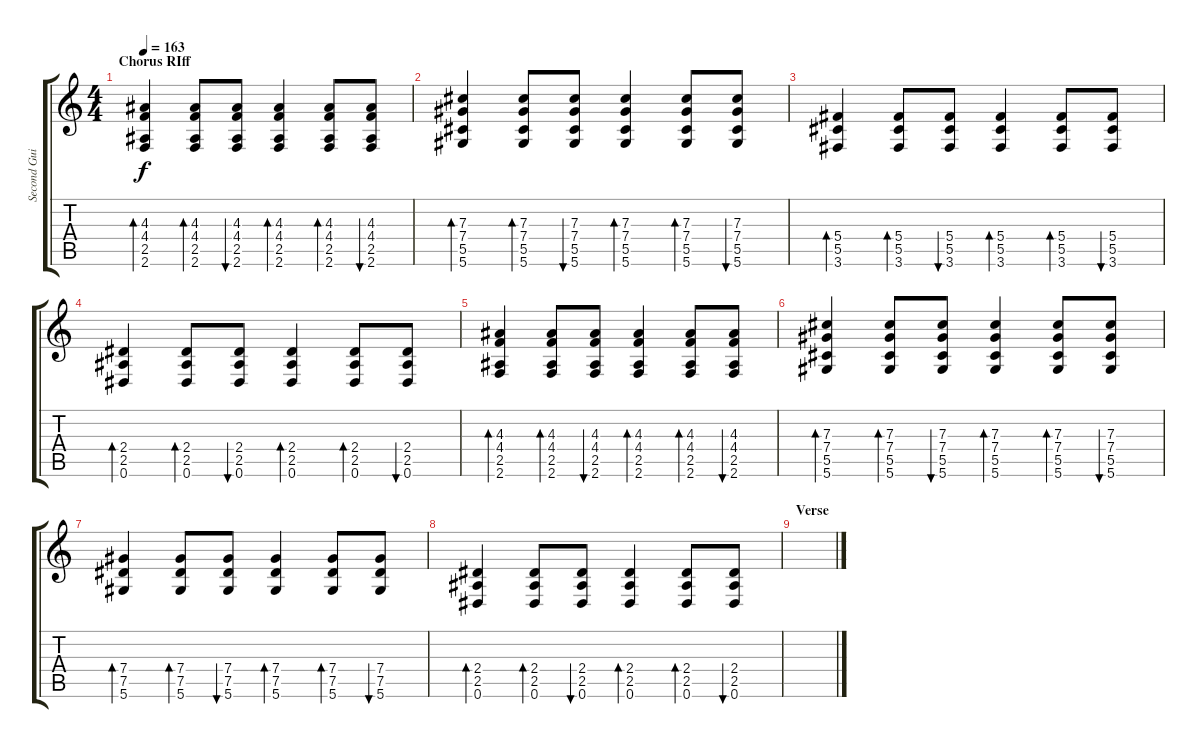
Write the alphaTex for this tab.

\track ("Second Guitar" "Second Gui") {instrument distortionguitar}
\staff {score tabs}
\tuning (Eb4 Bb3 Gb3 Db3 Ab2 Eb2) {hide}
\ts (4 4)
\section ("" "Chorus RIff")
\tempo 163
\clef g2
\ks c
(4.3 4.4 2.5 2.6).4{bd 60 dy f instrument overdrivenguitar} (4.3 4.4 2.5 2.6).8{bd 60} (4.3 4.4 2.5 2.6).8{bu 60} (4.3 4.4 2.5 2.6).4{bd 60} (4.3 4.4 2.5 2.6).8{bd 60} (4.3 4.4 2.5 2.6).8{bu 60} |
(7.3 7.4 5.5 5.6).4{bd 60} (7.3 7.4 5.5 5.6).8{bd 60} (7.3 7.4 5.5 5.6).8{bu 60} (7.3 7.4 5.5 5.6).4{bd 60} (7.3 7.4 5.5 5.6).8{bd 60} (7.3 7.4 5.5 5.6).8{bu 60} |
(5.4 5.5 3.6).4{bd 60} (5.4 5.5 3.6).8{bd 60} (5.4 5.5 3.6).8{bu 60} (5.4 5.5 3.6).4{bd 60} (5.4 5.5 3.6).8{bd 60} (5.4 5.5 3.6).8{bu 60} |
(2.4 2.5 0.6).4{bd 60} (2.4 2.5 0.6).8{bd 60} (2.4 2.5 0.6).8{bu 60} (2.4 2.5 0.6).4{bd 60} (2.4 2.5 0.6).8{bd 60} (2.4 2.5 0.6).8{bu 60} |
(4.3 4.4 2.5 2.6).4{bd 60} (4.3 4.4 2.5 2.6).8{bd 60} (4.3 4.4 2.5 2.6).8{bu 60} (4.3 4.4 2.5 2.6).4{bd 60} (4.3 4.4 2.5 2.6).8{bd 60} (4.3 4.4 2.5 2.6).8{bu 60} |
(7.3 7.4 5.5 5.6).4{bd 60} (7.3 7.4 5.5 5.6).8{bd 60} (7.3 7.4 5.5 5.6).8{bu 60} (7.3 7.4 5.5 5.6).4{bd 60} (7.3 7.4 5.5 5.6).8{bd 60} (7.3 7.4 5.5 5.6).8{bu 60} |
(7.4 7.5 5.6).4{bd 60} (7.4 7.5 5.6).8{bd 60} (7.4 7.5 5.6).8{bu 60} (7.4 7.5 5.6).4{bd 60} (7.4 7.5 5.6).8{bd 60} (7.4 7.5 5.6).8{bu 60} |
(2.4 2.5 0.6).4{bd 60} (2.4 2.5 0.6).8{bd 60} (2.4 2.5 0.6).8{bu 60} (2.4 2.5 0.6).4{bd 60} (2.4 2.5 0.6).8{bd 60} (2.4 2.5 0.6).8{bu 60} |
\section ("" "Verse")
